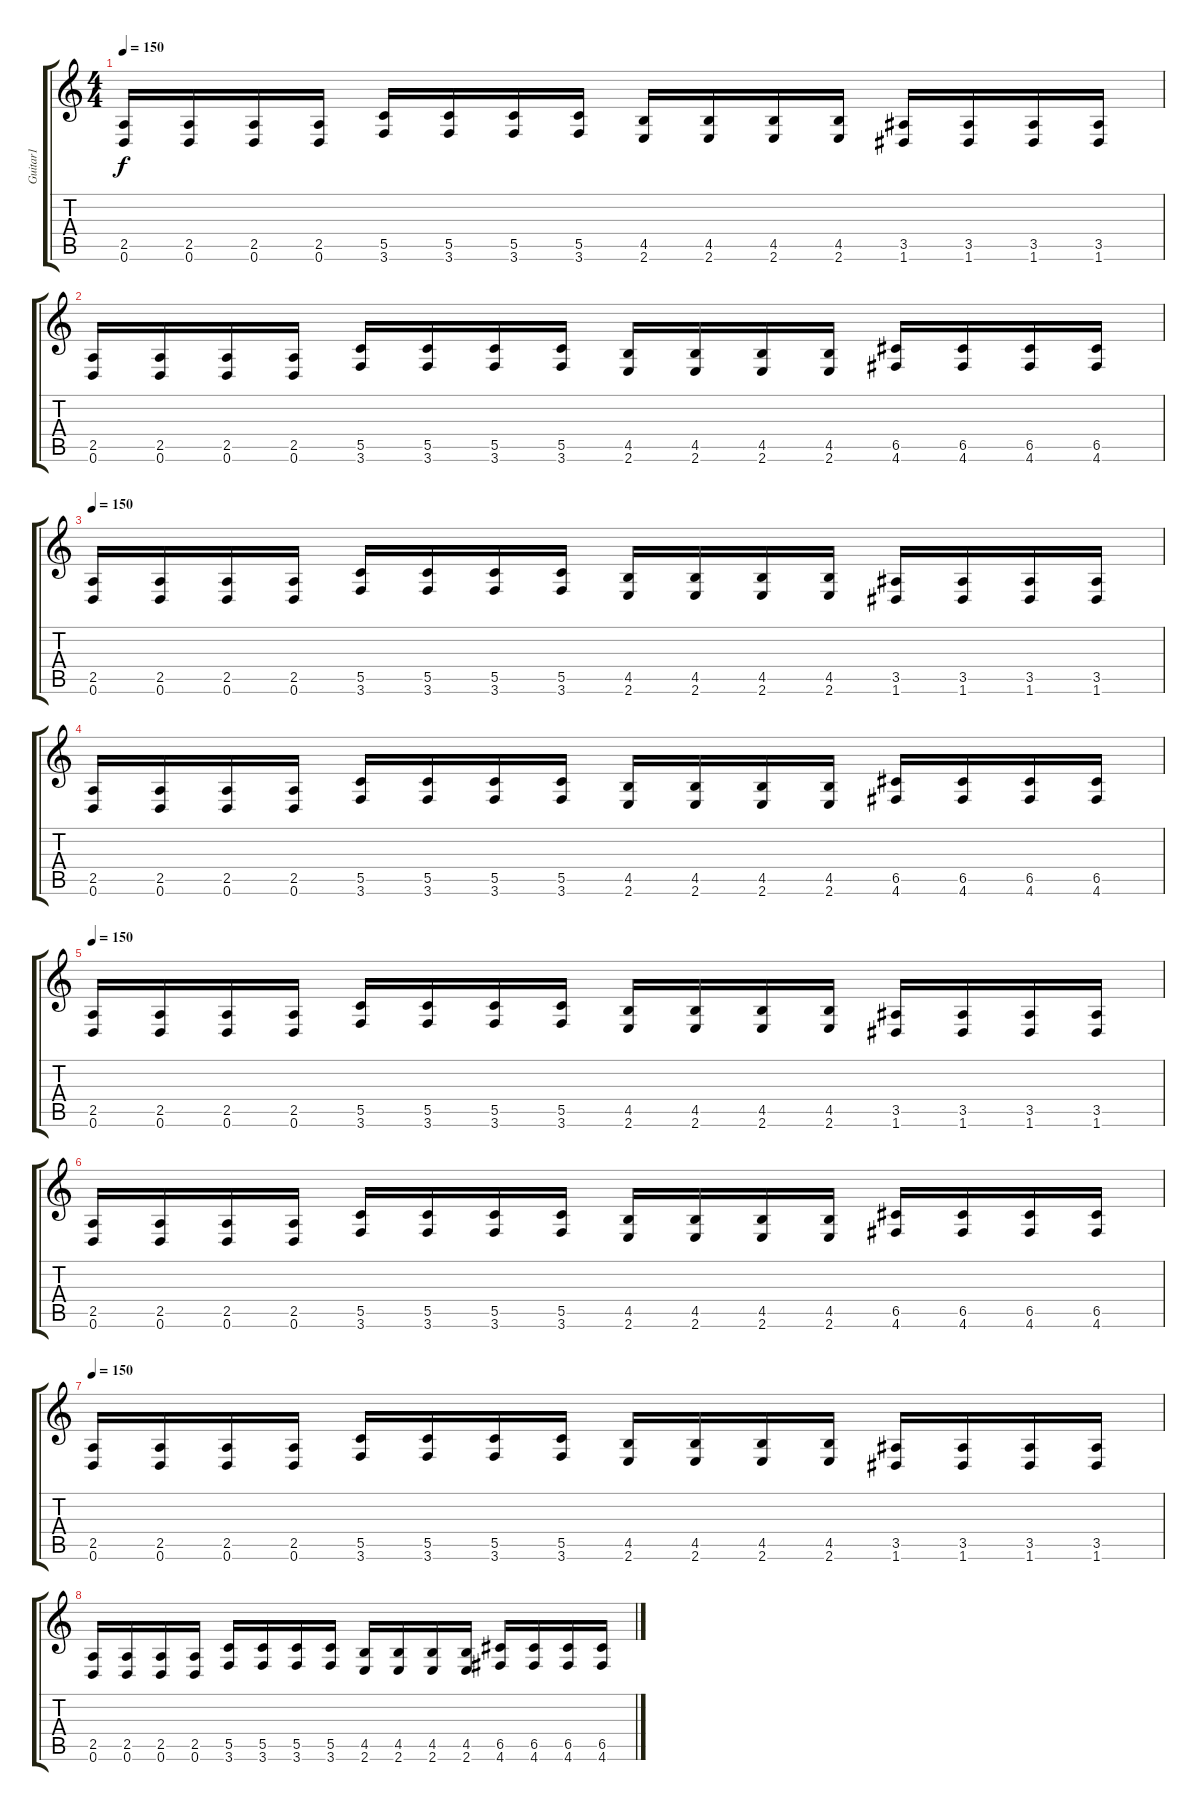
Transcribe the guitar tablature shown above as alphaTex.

\track ("Guitar1" "Guitar1") {instrument distortionguitar}
\staff {score tabs}
\tuning (D4 A3 F3 C3 G2 D2) {hide}
\ts (4 4)
\tempo 150
\clef g2
\ks c
(2.5 0.6).16{dy f} (2.5 0.6).16 (2.5 0.6).16 (2.5 0.6).16 (5.5 3.6).16 (5.5 3.6).16 (5.5 3.6).16 (5.5 3.6).16 (4.5 2.6).16 (4.5 2.6).16 (4.5 2.6).16 (4.5 2.6).16 (3.5 1.6).16 (3.5 1.6).16 (3.5 1.6).16 (3.5 1.6).16 |
(2.5 0.6).16 (2.5 0.6).16 (2.5 0.6).16 (2.5 0.6).16 (5.5 3.6).16 (5.5 3.6).16 (5.5 3.6).16 (5.5 3.6).16 (4.5 2.6).16 (4.5 2.6).16 (4.5 2.6).16 (4.5 2.6).16 (6.5 4.6).16 (6.5 4.6).16 (6.5 4.6).16 (6.5 4.6).16 |
\tempo 150
(2.5 0.6).16 (2.5 0.6).16 (2.5 0.6).16 (2.5 0.6).16 (5.5 3.6).16 (5.5 3.6).16 (5.5 3.6).16 (5.5 3.6).16 (4.5 2.6).16 (4.5 2.6).16 (4.5 2.6).16 (4.5 2.6).16 (3.5 1.6).16 (3.5 1.6).16 (3.5 1.6).16 (3.5 1.6).16 |
(2.5 0.6).16 (2.5 0.6).16 (2.5 0.6).16 (2.5 0.6).16 (5.5 3.6).16 (5.5 3.6).16 (5.5 3.6).16 (5.5 3.6).16 (4.5 2.6).16 (4.5 2.6).16 (4.5 2.6).16 (4.5 2.6).16 (6.5 4.6).16 (6.5 4.6).16 (6.5 4.6).16 (6.5 4.6).16 |
\tempo 150
(2.5 0.6).16 (2.5 0.6).16 (2.5 0.6).16 (2.5 0.6).16 (5.5 3.6).16 (5.5 3.6).16 (5.5 3.6).16 (5.5 3.6).16 (4.5 2.6).16 (4.5 2.6).16 (4.5 2.6).16 (4.5 2.6).16 (3.5 1.6).16 (3.5 1.6).16 (3.5 1.6).16 (3.5 1.6).16 |
(2.5 0.6).16 (2.5 0.6).16 (2.5 0.6).16 (2.5 0.6).16 (5.5 3.6).16 (5.5 3.6).16 (5.5 3.6).16 (5.5 3.6).16 (4.5 2.6).16 (4.5 2.6).16 (4.5 2.6).16 (4.5 2.6).16 (6.5 4.6).16 (6.5 4.6).16 (6.5 4.6).16 (6.5 4.6).16 |
\tempo 150
(2.5 0.6).16 (2.5 0.6).16 (2.5 0.6).16 (2.5 0.6).16 (5.5 3.6).16 (5.5 3.6).16 (5.5 3.6).16 (5.5 3.6).16 (4.5 2.6).16 (4.5 2.6).16 (4.5 2.6).16 (4.5 2.6).16 (3.5 1.6).16 (3.5 1.6).16 (3.5 1.6).16 (3.5 1.6).16 |
(2.5 0.6).16 (2.5 0.6).16 (2.5 0.6).16 (2.5 0.6).16 (5.5 3.6).16 (5.5 3.6).16 (5.5 3.6).16 (5.5 3.6).16 (4.5 2.6).16 (4.5 2.6).16 (4.5 2.6).16 (4.5 2.6).16 (6.5 4.6).16 (6.5 4.6).16 (6.5 4.6).16 (6.5 4.6).16
